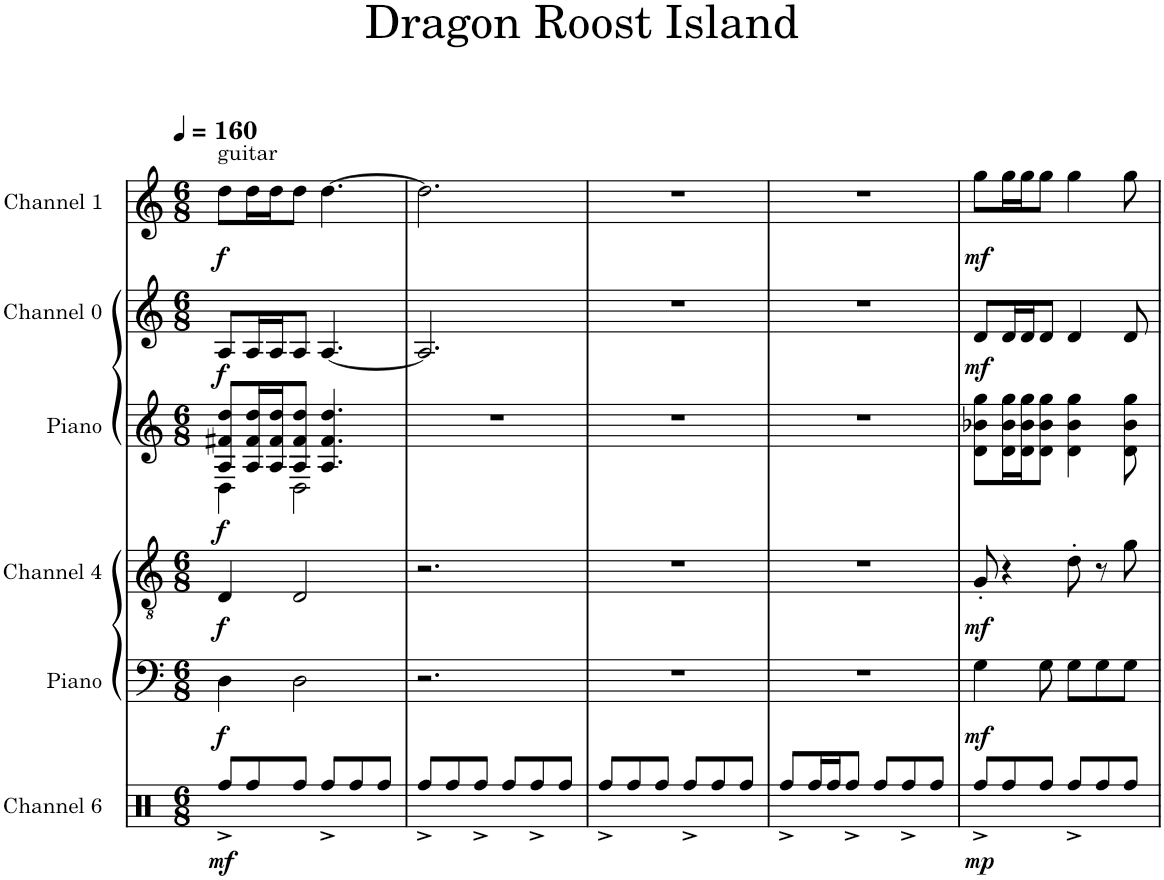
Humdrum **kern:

**kern	**dynam	**kern	**dynam	**kern	**dynam	**kern	**dynam	**kern	**dynam	**kern	**dynam
*part6	*part6	*part5	*part5	*part4	*part4	*part3	*part3	*part2	*part2	*part1	*part1
*staff6	*staff6	*staff5	*staff5	*staff4	*staff4	*staff3	*staff3	*staff2	*staff2	*staff1	*staff1
*I"Channel 6	*	*I"Piano	*	*I"Channel 4	*	*I"Piano	*	*I"Channel 0	*	*I"Channel 1	*
*I'Chl. 6	*	*I'Pno.	*	*I'Chl. 4	*	*I'Pno.	*	*I'Chl. 0	*	*I'Chl. 1	*
*clefX	*	*clefF4	*	*clefGv2	*	*clefG2	*	*clefG2	*	*clefG2	*
*k[]	*	*k[]	*	*k[]	*	*k[]	*	*k[]	*	*k[]	*
*M6/8	*	*M6/8	*	*M6/8	*	*M6/8	*	*M6/8	*	*M6/8	*
*MM160	*	*MM160	*	*MM160	*	*MM160	*	*MM160	*	*MM160	*
=1	=1	=1	=1	=1	=1	=1	=1	=1	=1	=1	=1
*	*	*	*	*	*	*^	*	*	*	*	*
!	!	!	!	!	!	!	!	!	!	!	!LO:TX:a:t=guitar	!
!	!LO:DY:b	!	!LO:DY:b	!	!LO:DY:b	!	!	!LO:DY:b	!	!LO:DY:b	!	!LO:DY:b
8Rff^/L	mf	4D\	f	4D/	f	8A/ 8f#X/ 8dd/L	4D\	f	8A/L	f	8dd\L	f
8Rff/	.	.	.	.	.	16A/ 16f#/ 16dd/L	.	.	16A/L	.	16dd\L	.
.	.	.	.	.	.	16A/ 16f#/ 16dd/J	.	.	16A/J	.	16dd\J	.
8Rff/J	.	2D\	.	2D/	.	8A/ 8f#/ 8dd/J	2D\	.	8A/J	.	8dd\J	.
8Rff^/L	.	.	.	.	.	4.A/ 4.f#/ 4.dd/	.	.	[4.A/	.	[4.dd\	.
8Rff/	.	.	.	.	.	.	.	.	.	.	.	.
8Rff/J	.	.	.	.	.	.	.	.	.	.	.	.
*	*	*	*	*	*	*v	*v	*	*	*	*	*
=2	=2	=2	=2	=2	=2	=2	=2	=2	=2	=2	=2
8Rff^/L	.	2.r	.	2.r	.	2.r	.	2.A/]	.	2.dd\]	.
8Rff/	.	.	.	.	.	.	.	.	.	.	.
8Rff^/J	.	.	.	.	.	.	.	.	.	.	.
8Rff/L	.	.	.	.	.	.	.	.	.	.	.
8Rff^/	.	.	.	.	.	.	.	.	.	.	.
8Rff/J	.	.	.	.	.	.	.	.	.	.	.
=3	=3	=3	=3	=3	=3	=3	=3	=3	=3	=3	=3
8Rff^/L	.	2.r	.	2.r	.	2.r	.	2.r	.	2.r	.
8Rff/	.	.	.	.	.	.	.	.	.	.	.
8Rff/J	.	.	.	.	.	.	.	.	.	.	.
8Rff^/L	.	.	.	.	.	.	.	.	.	.	.
8Rff/	.	.	.	.	.	.	.	.	.	.	.
8Rff/J	.	.	.	.	.	.	.	.	.	.	.
=4	=4	=4	=4	=4	=4	=4	=4	=4	=4	=4	=4
8Rff^/L	.	2.r	.	2.r	.	2.r	.	2.r	.	2.r	.
16Rff/L	.	.	.	.	.	.	.	.	.	.	.
16Rff/J	.	.	.	.	.	.	.	.	.	.	.
8Rff^/J	.	.	.	.	.	.	.	.	.	.	.
8Rff/L	.	.	.	.	.	.	.	.	.	.	.
8Rff^/	.	.	.	.	.	.	.	.	.	.	.
8Rff/J	.	.	.	.	.	.	.	.	.	.	.
=5	=5	=5	=5	=5	=5	=5	=5	=5	=5	=5	=5
!	!LO:DY:b	!	!LO:DY:b	!	!LO:DY:b	!	!	!	!LO:DY:b	!	!LO:DY:b
8Rff^/L	mp	4G\	mf	8G'/	mf	8d\ 8b-X\ 8gg\L	.	8d/L	mf	8gg\L	mf
8Rff/	.	.	.	4r	.	16d\ 16b-\ 16gg\L	.	16d/L	.	16gg\L	.
.	.	.	.	.	.	16d\ 16b-\ 16gg\J	.	16d/J	.	16gg\J	.
8Rff/J	.	8G\	.	.	.	8d\ 8b-\ 8gg\J	.	8d/J	.	8gg\J	.
8Rff^/L	.	8G\L	.	8d'\	.	4d\ 4b-\ 4gg\	.	4d/	.	4gg\	.
8Rff/	.	8G\	.	8r	.	.	.	.	.	.	.
8Rff/J	.	8G\J	.	8g\	.	8d\ 8b-\ 8gg\	.	8d/	.	8gg\	.
=	=	=	=	=	=	=	=	=	=	=	=
*-	*-	*-	*-	*-	*-	*-	*-	*-	*-	*-	*-
